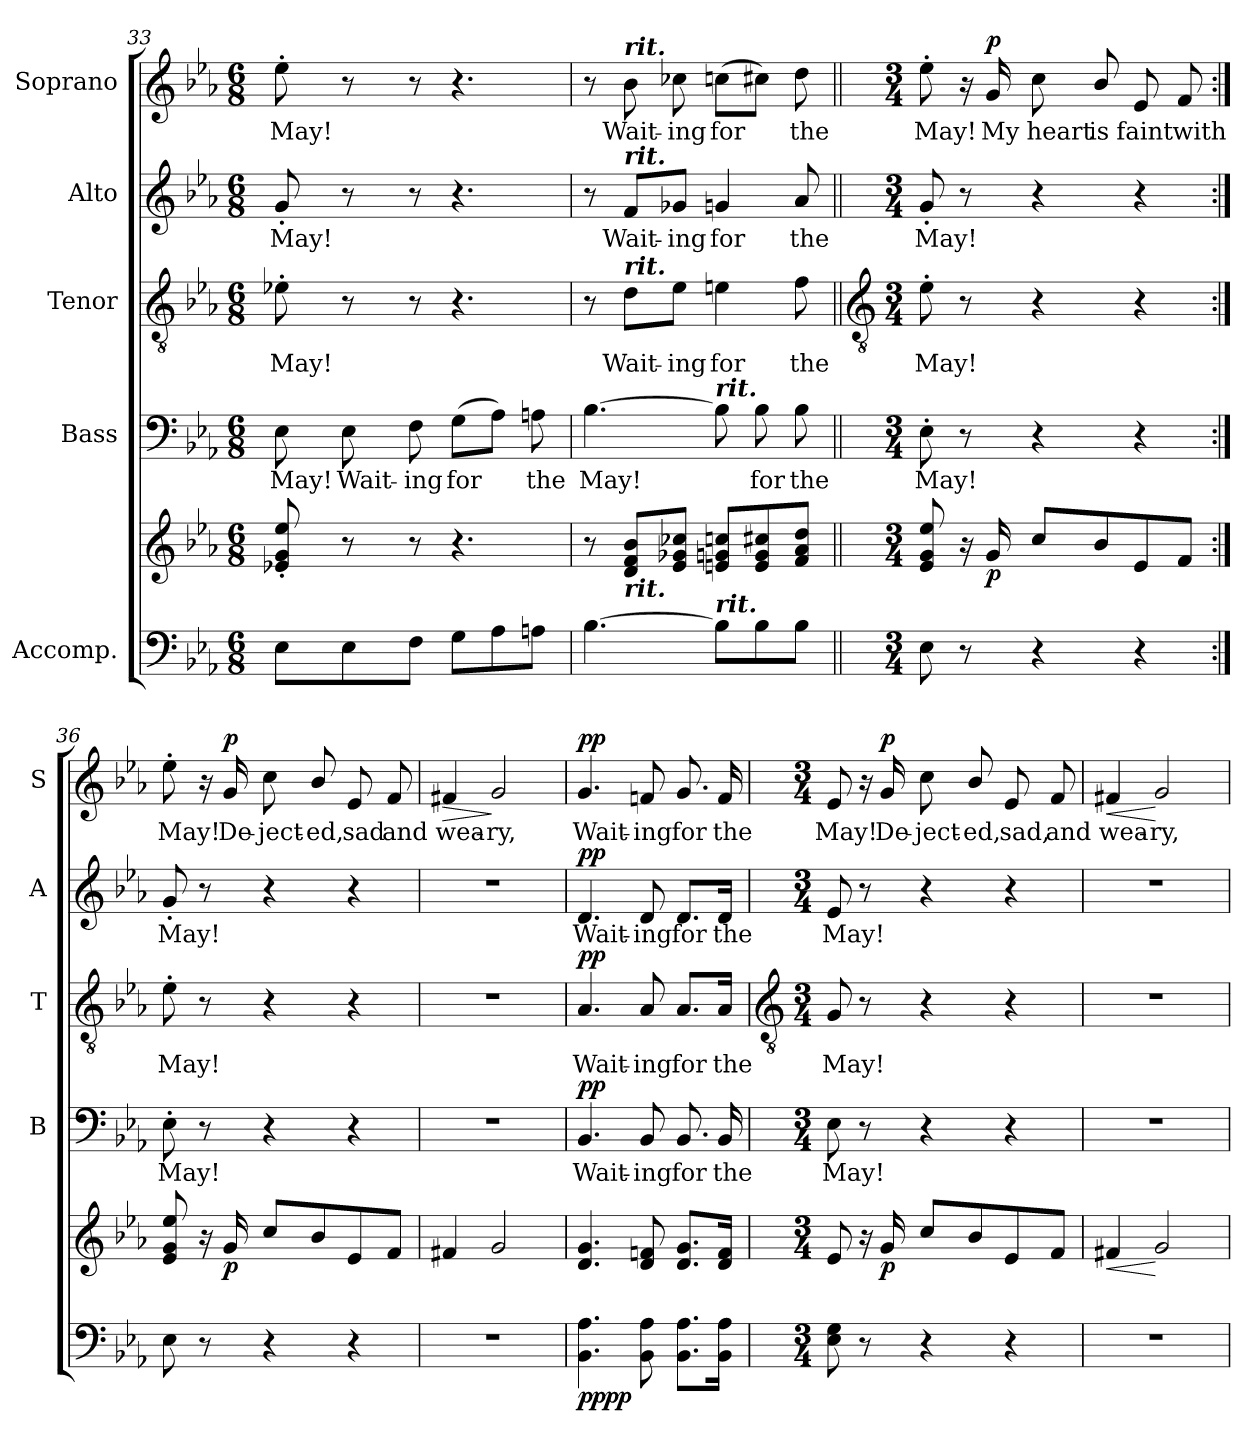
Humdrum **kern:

**kern	**kern	**dynam	**kern	**text	**dynam	**kern	**text	**dynam	**kern	**text	**dynam	**kern	**text	**dynam
*part5	*part5	*part5	*part4	*part4	*part4	*part3	*part3	*part3	*part2	*part2	*part2	*part1	*part1	*part1
*staff6	*staff5	*staff5/6	*staff4	*staff4	*staff4	*staff3	*staff3	*staff3	*staff2	*staff2	*staff2	*staff1	*staff1	*staff1
*I"Accomp.	*	*	*I"Bass	*	*	*I"Tenor	*	*	*I"Alto	*	*	*I"Soprano	*	*
*	*	*	*I'B	*	*	*I'T	*	*	*I'A	*	*	*I'S	*	*
*clefF4	*clefG2	*	*clefF4	*	*	*clefGv2	*	*	*clefG2	*	*	*clefG2	*	*
*k[b-e-a-]	*k[b-e-a-]	*	*k[b-e-a-]	*	*	*k[b-e-a-]	*	*	*k[b-e-a-]	*	*	*k[b-e-a-]	*	*
*E-:	*E-:	*	*E-:	*	*	*E-:	*	*	*E-:	*	*	*E-:	*	*
*M6/8	*M6/8	*	*M6/8	*	*	*M6/8	*	*	*M6/8	*	*	*M6/8	*	*
=33	=33	=33	=33	=33	=33	=33	=33	=33	=33	=33	=33	=33	=33	=33
!	!	!	!	!LO:LY:b	!	!	!LO:LY:b	!	!	!LO:LY:b	!	!	!LO:LY:b	!
8E-L	8e-X' 8g' 8ee-'	.	8E-	May!	.	8e-X'	May!	.	8g'	May!	.	8ee-'	May!	.
!	!	!	!	!LO:LY:b	!	!	!	!	!	!	!	!	!	!
8E-	8r	.	8E-	Wait-	.	8r	.	.	8r	.	.	8r	.	.
!	!	!	!	!LO:LY:b	!	!	!	!	!	!	!	!	!	!
8FJ	8r	.	8F	-ing	.	8r	.	.	8r	.	.	8r	.	.
!	!	!	!	!LO:LY:b	!	!	!	!	!	!	!	!	!	!
8GL	4.r	.	(>8GL	for	.	4.r	.	.	4.r	.	.	4.r	.	.
8A-	.	.	8A-J)	.	.	.	.	.	.	.	.	.	.	.
!	!	!	!	!LO:LY:b	!	!	!	!	!	!	!	!	!	!
8AnJ	.	.	8An	the	.	.	.	.	.	.	.	.	.	.
=34	=34	=34	=34	=34	=34	=34	=34	=34	=34	=34	=34	=34	=34	=34
!	!	!	!	!LO:LY:b	!	!	!	!	!	!	!	!	!	!
[4.B-	8r	.	[4.B-	May!	.	8r	.	.	8r	.	.	8r	.	.
!	!	!	!	!	!	!	!	!	!	!	!	!LO:TX:a:Bi:t=rit.	!	!
!	!	!	!	!	!	!	!	!	!LO:TX:a:Bi:t=rit.	!	!	!	!	!
!	!	!	!	!	!	!LO:TX:a:Bi:t=rit.	!	!	!	!	!	!	!	!
!	!LO:TX:b:Bi:t=rit.	!	!	!	!	!	!	!	!	!	!	!	!	!
!	!	!	!	!	!	!	!LO:LY:b	!	!	!LO:LY:b	!	!	!LO:LY:b	!
.	8d 8f 8b-L	.	.	.	.	8d\L	Wait-	.	8f/L	Wait-	.	8b-	Wait-	.
!	!	!	!	!	!	!	!LO:LY:b	!	!	!LO:LY:b	!	!	!LO:LY:b	!
.	8e- 8g-X 8cc-XJ	.	.	.	.	8e-\J	-ing	.	8g-X/J	-ing	.	8cc-X	-ing	.
!	!	!	!LO:TX:a:Bi:t=rit.	!	!	!	!	!	!	!	!	!	!	!
!LO:TX:a:Bi:t=rit.	!	!	!	!	!	!	!	!	!	!	!	!	!	!
!	!	!	!	!	!	!	!LO:LY:b	!	!	!LO:LY:b	!	!	!LO:LY:b	!
8B-L]	8en 8gn 8ccnL	.	8B-]	.	.	4en	for	.	4gn	for	.	(>8ccnL	for	.
!	!	!	!	!LO:LY:b	!	!	!	!	!	!	!	!	!	!
8B-	8e 8g 8cc#X	.	8B-	for	.	.	.	.	.	.	.	8cc#XJ)	.	.
!	!	!	!	!LO:LY:b	!	!	!LO:LY:b	!	!	!LO:LY:b	!	!	!LO:LY:b	!
8B-J	8f 8a- 8ddJ	.	8B-	the	.	8f	the	.	8a-	the	.	8dd	the	.
!!LO:LB:g=z
=35||	=35||	=35||	=35||	=35||	=35||	=35||	=35||	=35||	=35||	=35||	=35||	=35||	=35||	=35||
*	*	*	*	*	*	*clefGv2	*	*	*	*	*	*	*	*
*M3/4	*M3/4	*	*M3/4	*	*	*M3/4	*	*	*M3/4	*	*	*M3/4	*	*
!	!	!	!	!LO:LY:b	!	!	!LO:LY:b	!	!	!LO:LY:b	!	!	!LO:LY:b	!
8E-	8e- 8g 8ee-	.	8E-'	May!	.	8e-'	May!	.	8g'	May!	.	8ee-'	May!	.
8r	16r	.	8r	.	.	8r	.	.	8r	.	.	16r	.	.
!	!	!LO:DY:b	!	!	!	!	!	!	!	!	!	!	!LO:LY:b	!LO:DY:b
.	16g	p	.	.	.	.	.	.	.	.	.	16g	My	p
!	!	!	!	!	!	!	!	!	!	!	!	!	!LO:LY:b	!
4r	8ccL	.	4r	.	.	4r	.	.	4r	.	.	8cc	heart	.
!	!	!	!	!	!	!	!	!	!	!	!	!	!LO:LY:b	!
.	8b-	.	.	.	.	.	.	.	.	.	.	8b-/	is	.
!	!	!	!	!	!	!	!	!	!	!	!	!	!LO:LY:b	!
4r	8e-	.	4r	.	.	4r	.	.	4r	.	.	8e-	faint	.
!	!	!	!	!	!	!	!	!	!	!	!	!	!LO:LY:b	!
.	8fJ	.	.	.	.	.	.	.	.	.	.	8f	with	.
=36:|!	=36:|!	=36:|!	=36:|!	=36:|!	=36:|!	=36:|!	=36:|!	=36:|!	=36:|!	=36:|!	=36:|!	=36:|!	=36:|!	=36:|!
!	!	!	!	!LO:LY:b	!	!	!LO:LY:b	!	!	!LO:LY:b	!	!	!LO:LY:b	!
8E-	8e- 8g 8ee-	.	8E-'	May!	.	8e-'	May!	.	8g'	May!	.	8ee-'	May!	.
8r	16r	.	8r	.	.	8r	.	.	8r	.	.	16r	.	.
!	!	!LO:DY:b	!	!	!	!	!	!	!	!	!	!	!LO:LY:b	!LO:DY:b
.	16g	p	.	.	.	.	.	.	.	.	.	16g	De-	p
!	!	!	!	!	!	!	!	!	!	!	!	!	!LO:LY:b	!
4r	8ccL	.	4r	.	.	4r	.	.	4r	.	.	8cc	-ject-	.
!	!	!	!	!	!	!	!	!	!	!	!	!	!LO:LY:b	!
.	8b-	.	.	.	.	.	.	.	.	.	.	8b-/	-ed,	.
!	!	!	!	!	!	!	!	!	!	!	!	!	!LO:LY:b	!
4r	8e-	.	4r	.	.	4r	.	.	4r	.	.	8e-	sad	.
!	!	!	!	!	!	!	!	!	!	!	!	!	!LO:LY:b	!
.	8fJ	.	.	.	.	.	.	.	.	.	.	8f	and	.
=37	=37	=37	=37	=37	=37	=37	=37	=37	=37	=37	=37	=37	=37	=37
!LO:N:vis=1	!	!	!LO:N:vis=1	!	!	!LO:N:vis=1	!	!	!LO:N:vis=1	!	!	!	!LO:LY:b	!LO:HP:b
2.r	4f#X	.	2.r	.	.	2.r	.	.	2.r	.	.	4f#X	wea-	>
!	!	!	!	!	!	!	!	!	!	!	!	!	!LO:LY:b	!
.	2g	.	.	.	.	.	.	.	.	.	.	2g	-ry,	]
=38	=38	=38	=38	=38	=38	=38	=38	=38	=38	=38	=38	=38	=38	=38
!	!	!LO:DY:b=2	!	!LO:LY:b	!	!	!LO:LY:b	!	!	!LO:LY:b	!	!	!LO:LY:b	!
!	!	!LO:DY:n=1:b	!	!	!LO:DY:b	!	!	!LO:DY:b	!	!	!LO:DY:b	!	!	!LO:DY:b
4.BB- 4.A-	4.d 4.g	pp pp	4.BB-	Wait-	pp	4.A-	Wait-	pp	4.d	Wait-	pp	4.g	Wait-	pp
!	!	!	!	!LO:LY:b	!	!	!LO:LY:b	!	!	!LO:LY:b	!	!	!LO:LY:b	!
8BB- 8A-	8d 8fn	.	8BB-	-ing	.	8A-	-ing	.	8d	-ing	.	8fn	-ing	.
!	!	!	!	!LO:LY:b	!	!	!LO:LY:b	!	!	!LO:LY:b	!	!	!LO:LY:b	!
8.BB- 8.A-L	8.d 8.gL	.	8.BB-	for	.	8.A-/L	for	.	8.d/L	for	.	8.g	for	.
!	!	!	!	!LO:LY:b	!	!	!LO:LY:b	!	!	!LO:LY:b	!	!	!LO:LY:b	!
16BB- 16A-J	16d 16fJ	.	16BB-	the	.	16A-/Jk	the	.	16d/Jk	the	.	16f	the	.
!!LO:LB:g=z
=39	=39	=39	=39	=39	=39	=39	=39	=39	=39	=39	=39	=39	=39	=39
*	*	*	*	*	*	*clefGv2	*	*	*	*	*	*	*	*
*M3/4	*M3/4	*	*M3/4	*	*	*M3/4	*	*	*M3/4	*	*	*M3/4	*	*
!	!	!	!	!LO:LY:b	!	!	!LO:LY:b	!	!	!LO:LY:b	!	!	!LO:LY:b	!
8E- 8G	8e-	.	8E-	May!	.	8G	May!	.	8e-	May!	.	8e-	May!	.
8r	16r	.	8r	.	.	8r	.	.	8r	.	.	16r	.	.
!	!	!LO:DY:b	!	!	!	!	!	!	!	!	!	!	!LO:LY:b	!LO:DY:b
.	16g	p	.	.	.	.	.	.	.	.	.	16g	De-	p
!	!	!	!	!	!	!	!	!	!	!	!	!	!LO:LY:b	!
4r	8ccL	.	4r	.	.	4r	.	.	4r	.	.	8cc	-ject-	.
!	!	!	!	!	!	!	!	!	!	!	!	!	!LO:LY:b	!
.	8b-	.	.	.	.	.	.	.	.	.	.	8b-/	-ed,	.
!	!	!	!	!	!	!	!	!	!	!	!	!	!LO:LY:b	!
4r	8e-	.	4r	.	.	4r	.	.	4r	.	.	8e-	sad,	.
!	!	!	!	!	!	!	!	!	!	!	!	!	!LO:LY:b	!
.	8fJ	.	.	.	.	.	.	.	.	.	.	8f	and	.
=40	=40	=40	=40	=40	=40	=40	=40	=40	=40	=40	=40	=40	=40	=40
!LO:N:vis=1	!	!LO:HP:b	!LO:N:vis=1	!	!	!LO:N:vis=1	!	!	!LO:N:vis=1	!	!	!	!LO:LY:b	!LO:HP:b
2.r	4f#X	<	2.r	.	.	2.r	.	.	2.r	.	.	4f#X	wea-	<
!	!	!	!	!	!	!	!	!	!	!	!	!	!LO:LY:b	!
.	2g	[	.	.	.	.	.	.	.	.	.	2g	-ry,	[
=	=	=	=	=	=	=	=	=	=	=	=	=	=	=
*-	*-	*-	*-	*-	*-	*-	*-	*-	*-	*-	*-	*-	*-	*-
